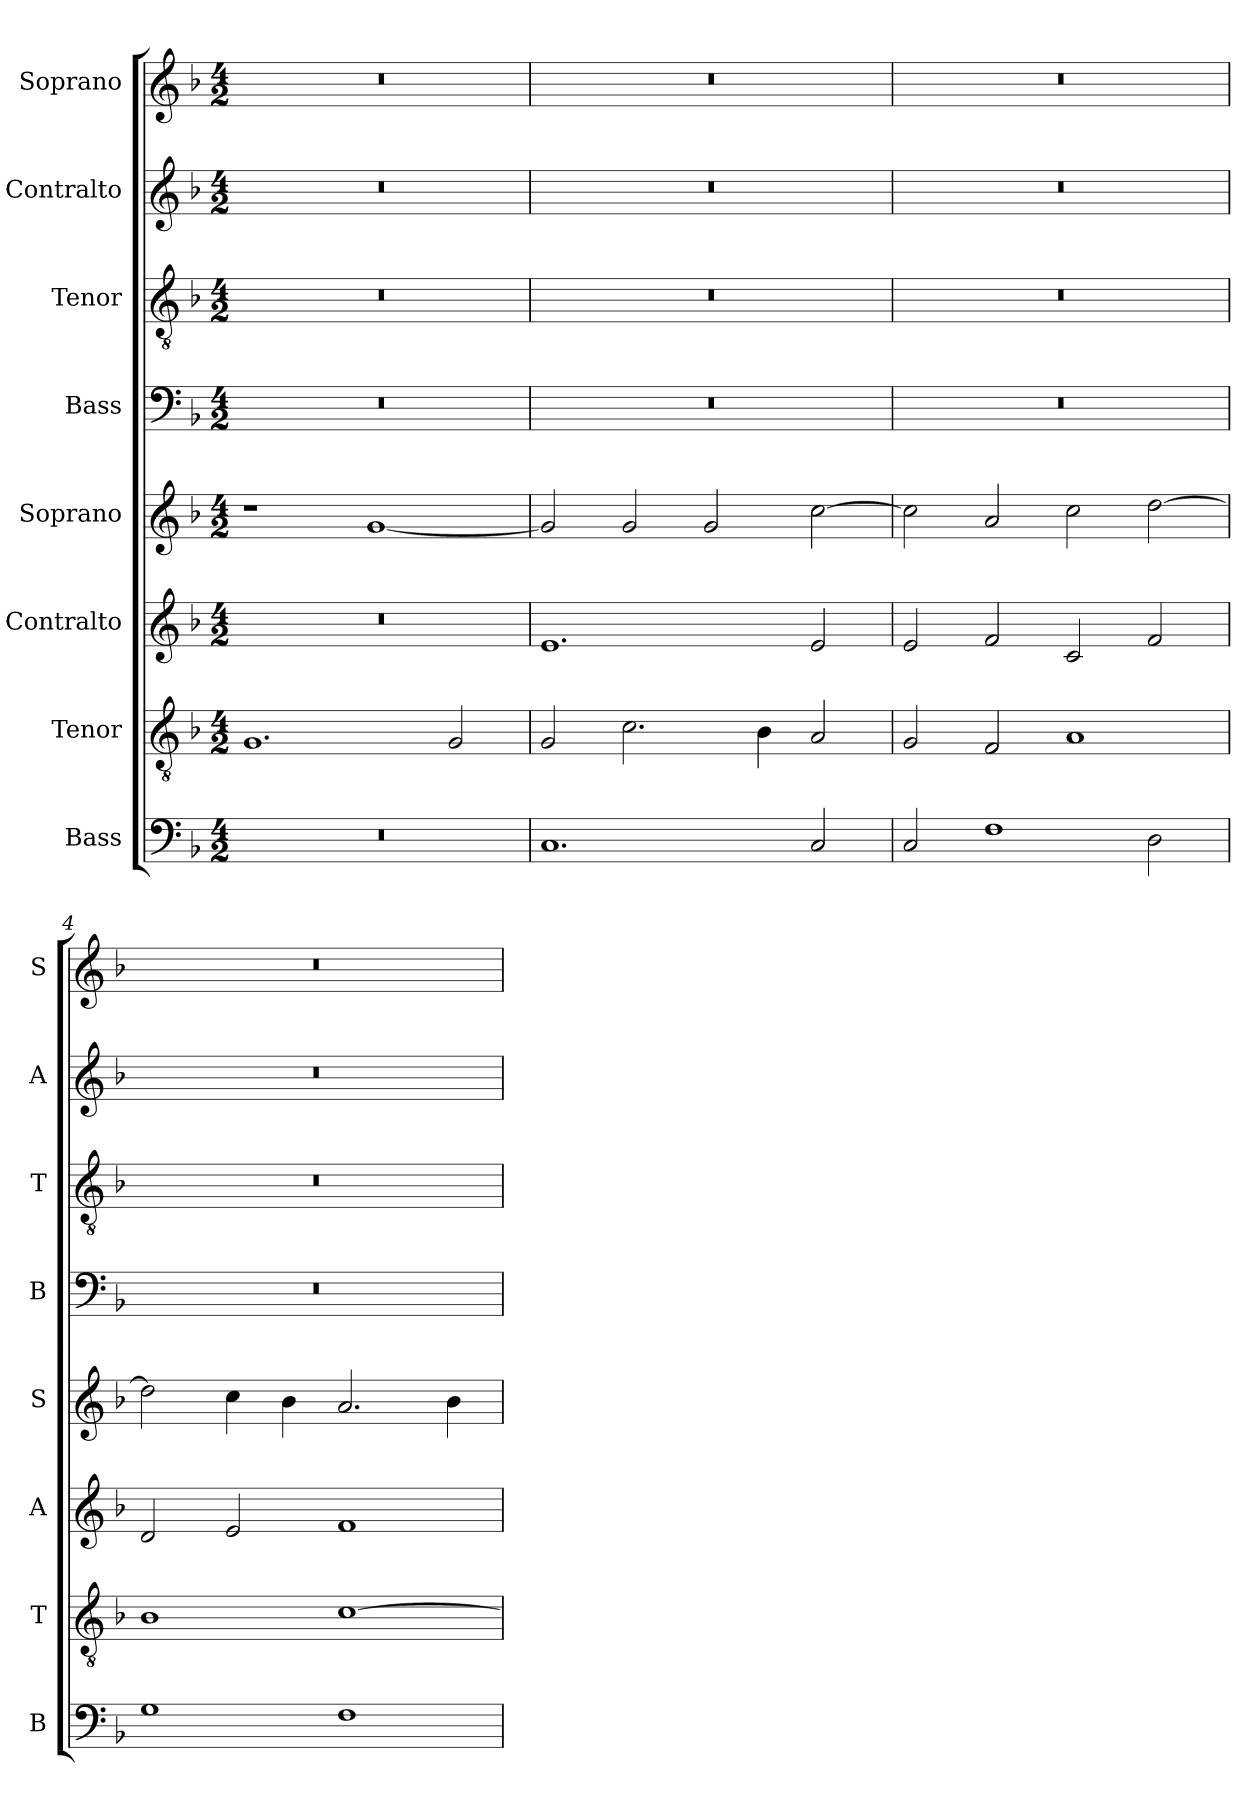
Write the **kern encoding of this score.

**kern	**kern	**kern	**kern	**kern	**kern	**kern	**kern
*part8	*part7	*part6	*part5	*part4	*part3	*part2	*part1
*staff8	*staff7	*staff6	*staff5	*staff4	*staff3	*staff2	*staff1
*I"Bass	*I"Tenor	*I"Contralto	*I"Soprano	*I"Bass	*I"Tenor	*I"Contralto	*I"Soprano
*I'B	*I'T	*I'A	*I'S	*I'B	*I'T	*I'A	*I'S
*clefF4	*clefGv2	*clefG2	*clefG2	*clefF4	*clefGv2	*clefG2	*clefG2
*k[b-]	*k[b-]	*k[b-]	*k[b-]	*k[b-]	*k[b-]	*k[b-]	*k[b-]
*F:ion	*F:ion	*F:ion	*F:ion	*F:ion	*F:ion	*F:ion	*F:ion
*M4/2	*M4/2	*M4/2	*M4/2	*M4/2	*M4/2	*M4/2	*M4/2
=1	=1	=1	=1	=1	=1	=1	=1
0r	1.G	0r	1r	0r	0r	0r	0r
.	.	.	[1g	.	.	.	.
.	2G	.	.	.	.	.	.
=2	=2	=2	=2	=2	=2	=2	=2
1.C	2G	1.e	2g]	0r	0r	0r	0r
.	2.c	.	2g	.	.	.	.
.	.	.	2g	.	.	.	.
.	4B-	.	.	.	.	.	.
2C	2A	2e	[2cc	.	.	.	.
=3	=3	=3	=3	=3	=3	=3	=3
2C	2G	2e	2cc]	0r	0r	0r	0r
1F	2F	2f	2a	.	.	.	.
.	1A	2c	2cc	.	.	.	.
2D	.	2f	[2dd	.	.	.	.
=4	=4	=4	=4	=4	=4	=4	=4
1G	1B-	2d	2dd]	0r	0r	0r	0r
.	.	2e	4cc	.	.	.	.
.	.	.	4b-	.	.	.	.
1F	[1c	1f	2.a	.	.	.	.
.	.	.	4b-	.	.	.	.
=	=	=	=	=	=	=	=
*-	*-	*-	*-	*-	*-	*-	*-
